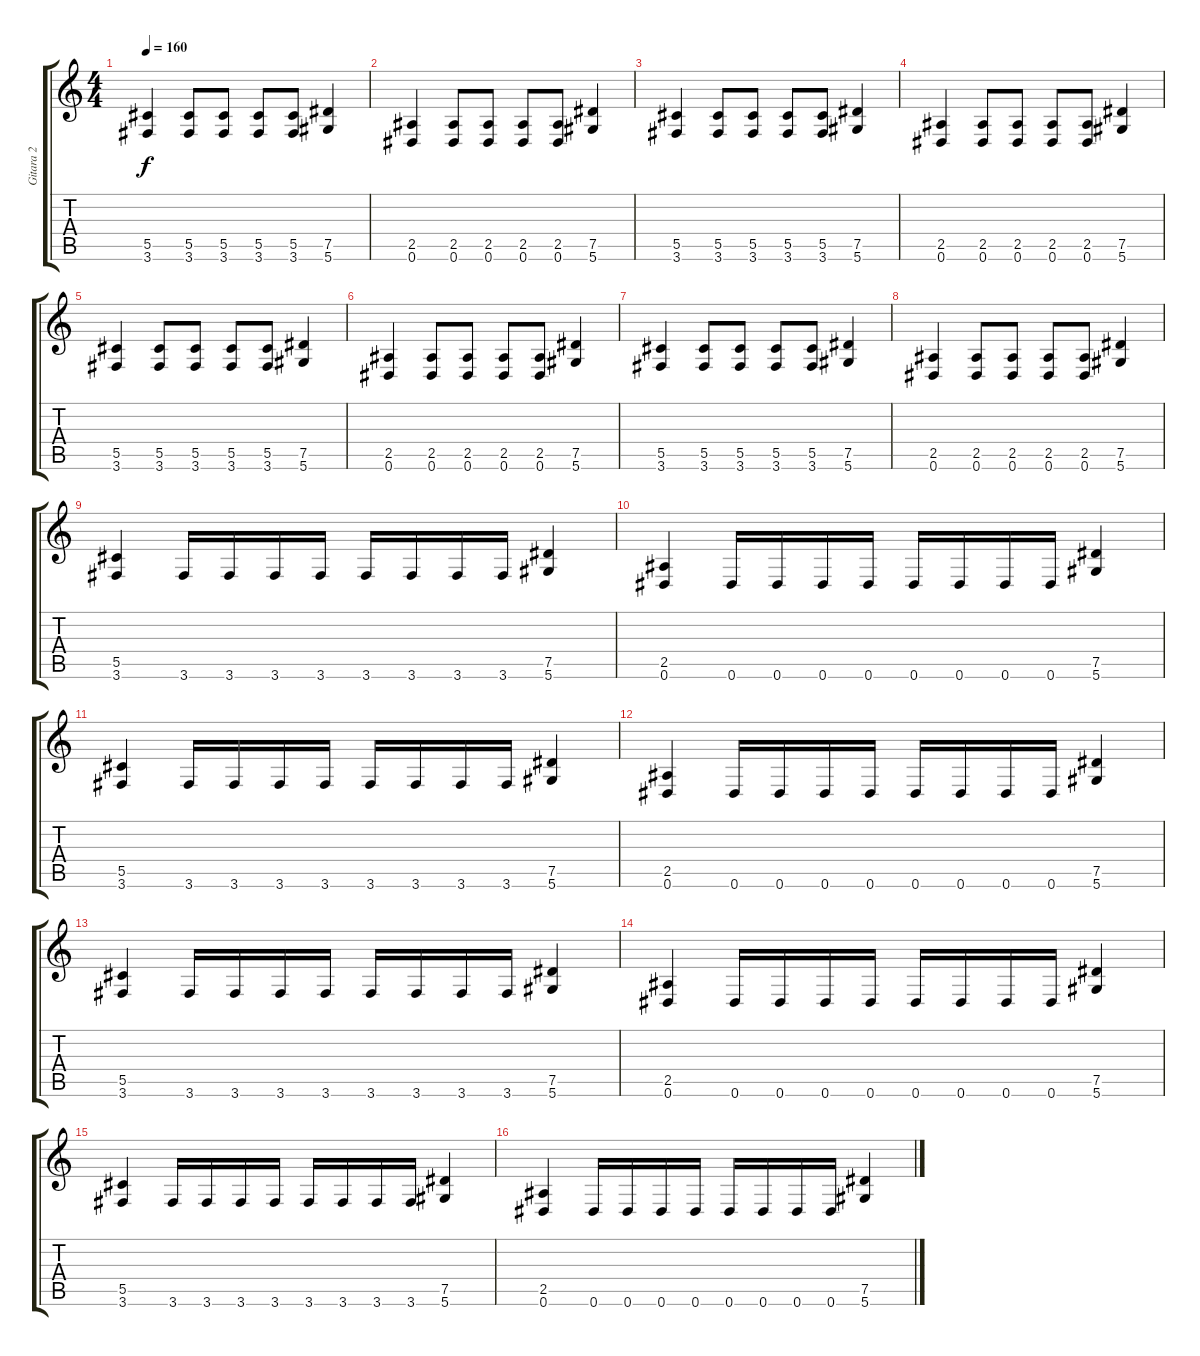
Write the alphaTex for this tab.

\track ("Gitara 2" "Gitara 2") {instrument distortionguitar}
\staff {score tabs}
\tuning (Eb4 Bb3 Gb3 Db3 Ab2 Eb2) {hide}
\ts (4 4)
\tempo 160
\clef g2
\ks c
(5.5 3.6).4{dy f} (5.5 3.6).8 (5.5 3.6).8 (5.5 3.6).8 (5.5 3.6).8 (7.5 5.6).4 |
(2.5 0.6).4 (2.5 0.6).8 (2.5 0.6).8 (2.5 0.6).8 (2.5 0.6).8 (7.5 5.6).4 |
(5.5 3.6).4 (5.5 3.6).8 (5.5 3.6).8 (5.5 3.6).8 (5.5 3.6).8 (7.5 5.6).4 |
(2.5 0.6).4 (2.5 0.6).8 (2.5 0.6).8 (2.5 0.6).8 (2.5 0.6).8 (7.5 5.6).4 |
(5.5 3.6).4 (5.5 3.6).8 (5.5 3.6).8 (5.5 3.6).8 (5.5 3.6).8 (7.5 5.6).4 |
(2.5 0.6).4 (2.5 0.6).8 (2.5 0.6).8 (2.5 0.6).8 (2.5 0.6).8 (7.5 5.6).4 |
(5.5 3.6).4 (5.5 3.6).8 (5.5 3.6).8 (5.5 3.6).8 (5.5 3.6).8 (7.5 5.6).4 |
(2.5 0.6).4 (2.5 0.6).8 (2.5 0.6).8 (2.5 0.6).8 (2.5 0.6).8 (7.5 5.6).4 |
(5.5 3.6).4 3.6.16 3.6.16 3.6.16 3.6.16 3.6.16 3.6.16 3.6.16 3.6.16 (7.5 5.6).4 |
(2.5 0.6).4 0.6.16 0.6.16 0.6.16 0.6.16 0.6.16 0.6.16 0.6.16 0.6.16 (7.5 5.6).4 |
(5.5 3.6).4 3.6.16 3.6.16 3.6.16 3.6.16 3.6.16 3.6.16 3.6.16 3.6.16 (7.5 5.6).4 |
(2.5 0.6).4 0.6.16 0.6.16 0.6.16 0.6.16 0.6.16 0.6.16 0.6.16 0.6.16 (7.5 5.6).4 |
(5.5 3.6).4 3.6.16 3.6.16 3.6.16 3.6.16 3.6.16 3.6.16 3.6.16 3.6.16 (7.5 5.6).4 |
(2.5 0.6).4 0.6.16 0.6.16 0.6.16 0.6.16 0.6.16 0.6.16 0.6.16 0.6.16 (7.5 5.6).4 |
(5.5 3.6).4 3.6.16 3.6.16 3.6.16 3.6.16 3.6.16 3.6.16 3.6.16 3.6.16 (7.5 5.6).4 |
(2.5 0.6).4 0.6.16 0.6.16 0.6.16 0.6.16 0.6.16 0.6.16 0.6.16 0.6.16 (7.5 5.6).4
